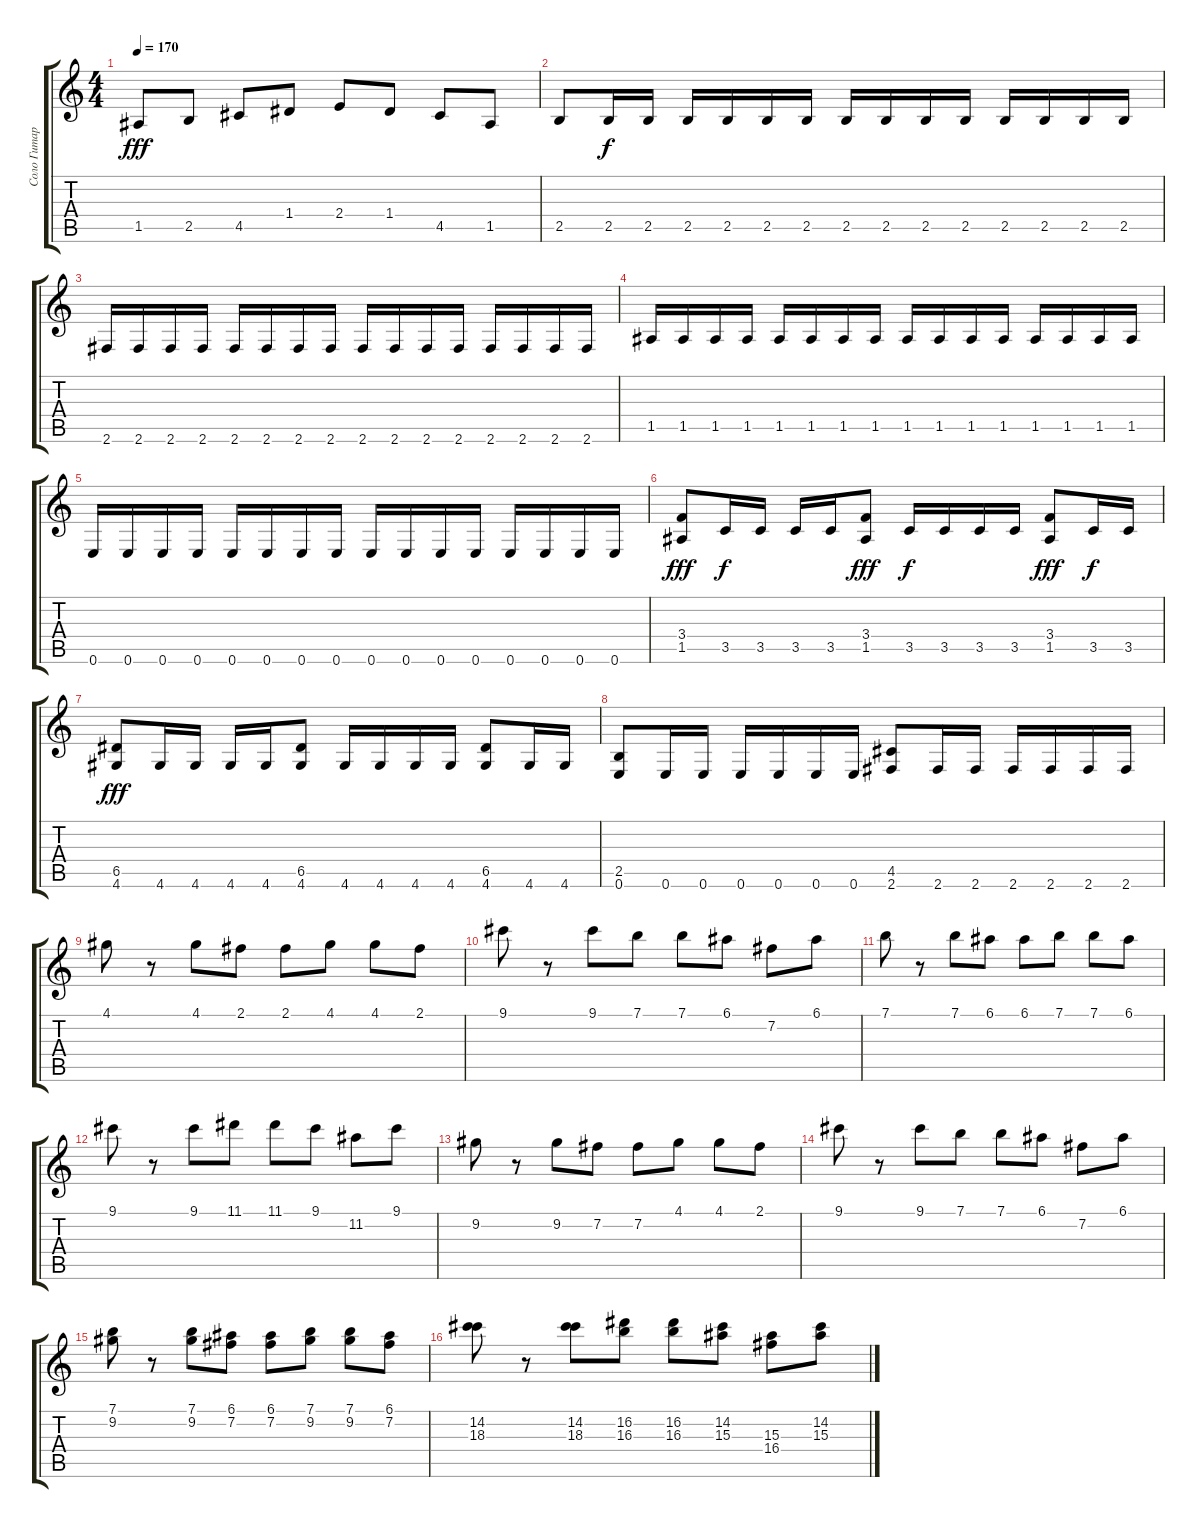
\track ("Соло Гитара" "Соло Гитар") {instrument overdrivenguitar}
\staff {score tabs}
\tuning (E4 B3 G3 D3 A2 E2) {hide}
\ts (4 4)
\tempo 170
\clef g2
\ks c
1.5.8{dy fff} 2.5.8 4.5.8 1.4.8 2.4.8 1.4.8 4.5.8 1.5.8 |
2.5.8 2.5.16{dy f} 2.5.16 2.5.16 2.5.16 2.5.16 2.5.16 2.5.16 2.5.16 2.5.16 2.5.16 2.5.16 2.5.16 2.5.16 2.5.16 |
2.6.16 2.6.16 2.6.16 2.6.16 2.6.16 2.6.16 2.6.16 2.6.16 2.6.16 2.6.16 2.6.16 2.6.16 2.6.16 2.6.16 2.6.16 2.6.16 |
1.5.16 1.5.16 1.5.16 1.5.16 1.5.16 1.5.16 1.5.16 1.5.16 1.5.16 1.5.16 1.5.16 1.5.16 1.5.16 1.5.16 1.5.16 1.5.16 |
0.6.16 0.6.16 0.6.16 0.6.16 0.6.16 0.6.16 0.6.16 0.6.16 0.6.16 0.6.16 0.6.16 0.6.16 0.6.16 0.6.16 0.6.16 0.6.16 |
(3.4 1.5).8{dy fff} 3.5.16{dy f} 3.5.16 3.5.16 3.5.16 (3.4 1.5).8{dy fff} 3.5.16{dy f} 3.5.16 3.5.16 3.5.16 (3.4 1.5).8{dy fff} 3.5.16{dy f} 3.5.16 |
(6.5 4.6).8{dy fff} 4.6.16 4.6.16 4.6.16 4.6.16 (6.5 4.6).8 4.6.16 4.6.16 4.6.16 4.6.16 (6.5 4.6).8 4.6.16 4.6.16 |
(2.5 0.6).8 0.6.16 0.6.16 0.6.16 0.6.16 0.6.16 0.6.16 (4.5 2.6).8 2.6.16 2.6.16 2.6.16 2.6.16 2.6.16 2.6.16 |
4.1.8 r.8 4.1.8 2.1.8 2.1.8 4.1.8 4.1.8 2.1.8 |
9.1.8 r.8 9.1.8 7.1.8 7.1.8 6.1.8 7.2.8 6.1.8 |
7.1.8 r.8 7.1.8 6.1.8 6.1.8 7.1.8 7.1.8 6.1.8 |
9.1.8 r.8 9.1.8 11.1.8 11.1.8 9.1.8 11.2.8 9.1.8 |
9.2.8 r.8 9.2.8 7.2.8 7.2.8 4.1.8 4.1.8 2.1.8 |
9.1.8 r.8 9.1.8 7.1.8 7.1.8 6.1.8 7.2.8 6.1.8 |
(7.1 9.2).8 r.8 (7.1 9.2).8 (6.1 7.2).8 (6.1 7.2).8 (7.1 9.2).8 (7.1 9.2).8 (6.1 7.2).8 |
(14.2 18.3).8 r.8 (14.2 18.3).8 (16.2 16.3).8 (16.2 16.3).8 (14.2 15.3).8 (15.3 16.4).8 (14.2 15.3).8
